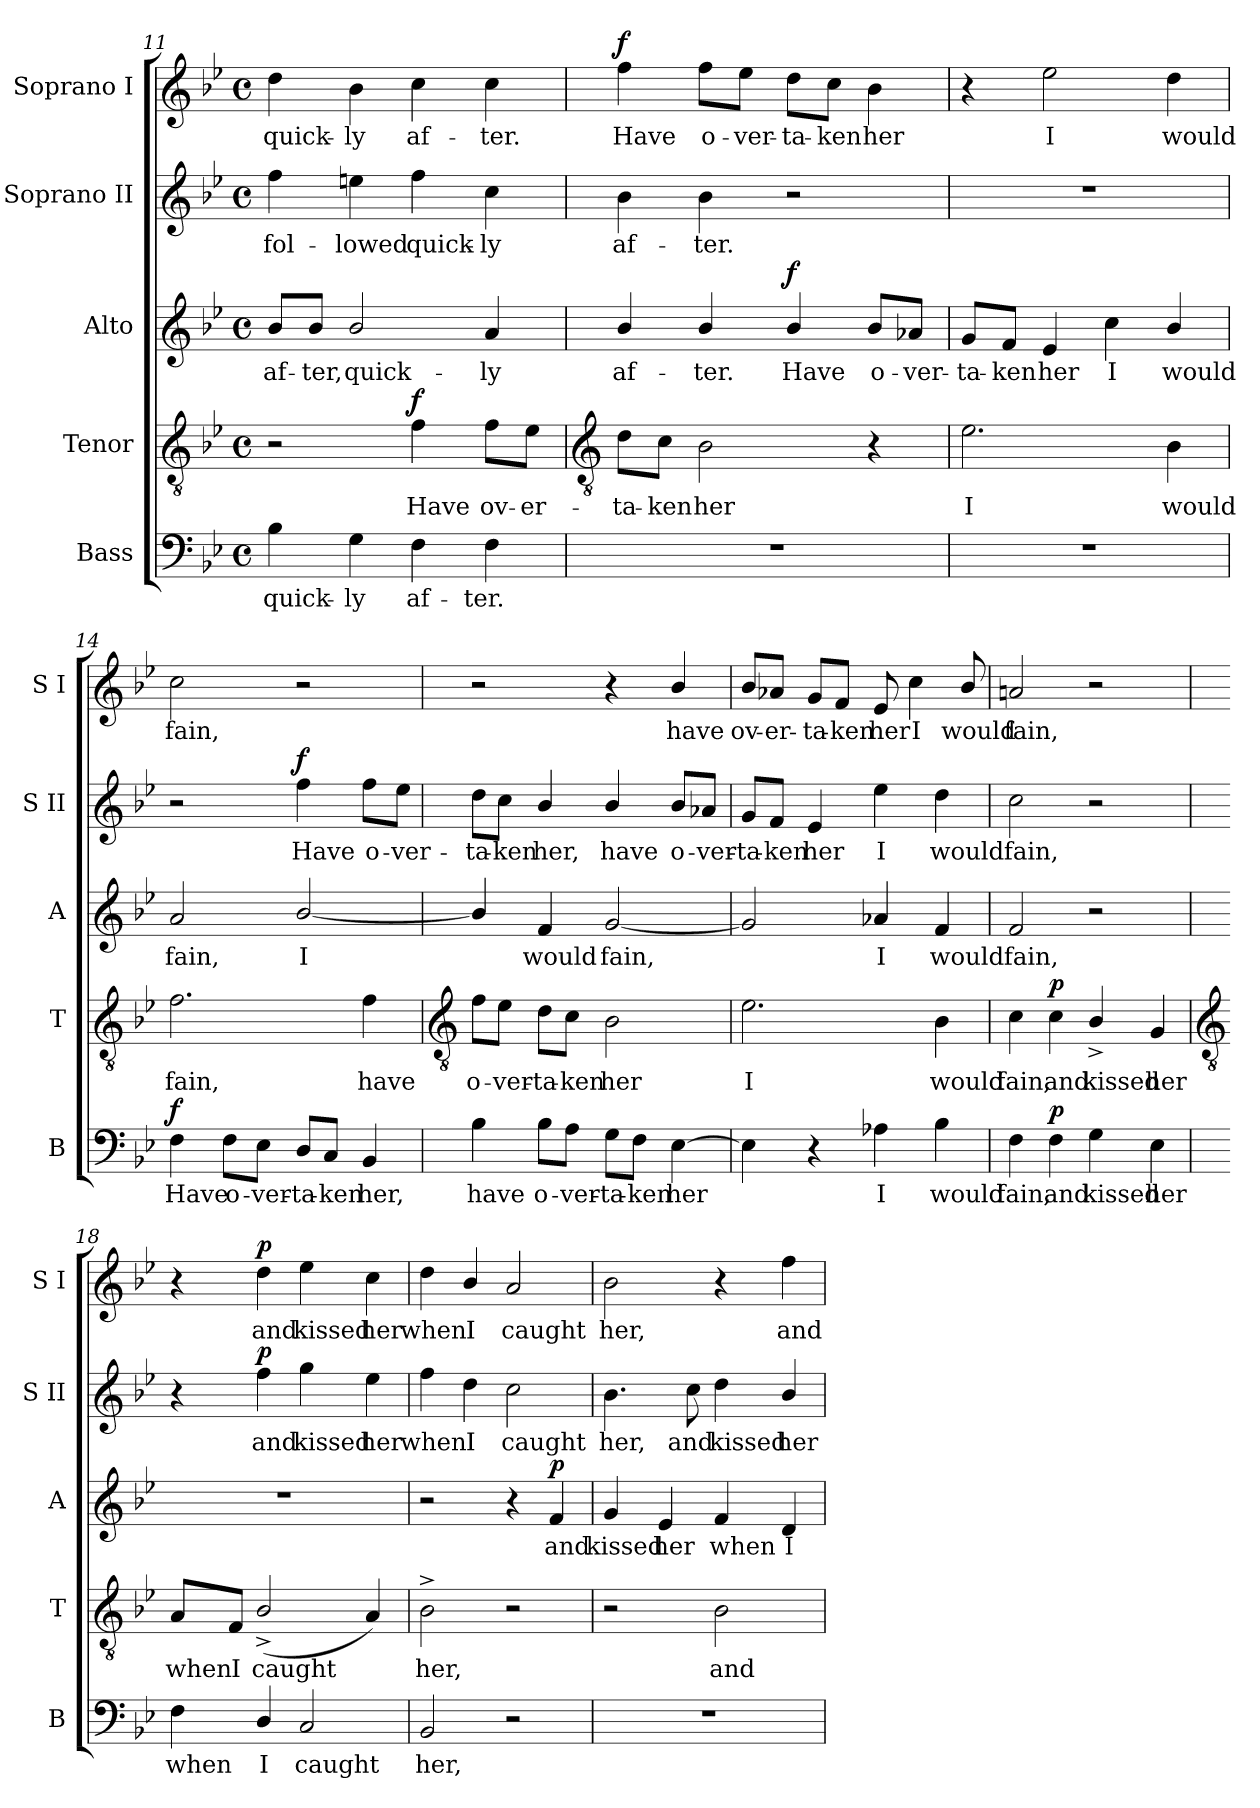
**kern	**text	**dynam	**kern	**text	**dynam	**kern	**text	**dynam	**kern	**text	**dynam	**kern	**text	**dynam
*part5	*part5	*part5	*part4	*part4	*part4	*part3	*part3	*part3	*part2	*part2	*part2	*part1	*part1	*part1
*staff5	*staff5	*staff5	*staff4	*staff4	*staff4	*staff3	*staff3	*staff3	*staff2	*staff2	*staff2	*staff1	*staff1	*staff1
*I"Bass	*	*	*I"Tenor	*	*	*I"Alto	*	*	*I"Soprano II	*	*	*I"Soprano I	*	*
*I'B	*	*	*I'T	*	*	*I'A	*	*	*I'S II	*	*	*I'S I	*	*
*clefF4	*	*	*clefGv2	*	*	*clefG2	*	*	*clefG2	*	*	*clefG2	*	*
*k[b-e-]	*	*	*k[b-e-]	*	*	*k[b-e-]	*	*	*k[b-e-]	*	*	*k[b-e-]	*	*
*B-:	*	*	*B-:	*	*	*B-:	*	*	*B-:	*	*	*B-:	*	*
*M4/4	*	*	*M4/4	*	*	*M4/4	*	*	*M4/4	*	*	*M4/4	*	*
*met(c)	*	*	*met(c)	*	*	*met(c)	*	*	*met(c)	*	*	*met(c)	*	*
=11	=11	=11	=11	=11	=11	=11	=11	=11	=11	=11	=11	=11	=11	=11
!	!LO:LY:b	!	!	!	!	!	!LO:LY:b	!	!	!LO:LY:b	!	!	!LO:LY:b	!
4B-	quick-	.	2r	.	.	8b-/L	af-	.	4ff	fol-	.	4dd	quick-	.
!	!	!	!	!	!	!	!LO:LY:b	!	!	!	!	!	!	!
.	.	.	.	.	.	8b-/J	-ter,	.	.	.	.	.	.	.
!	!LO:LY:b	!	!	!	!	!	!LO:LY:b	!	!	!LO:LY:b	!	!	!LO:LY:b	!
4G	-ly	.	.	.	.	2b-/	quick-	.	4een	-lowed	.	4b-	-ly	.
!	!LO:LY:b	!	!	!LO:LY:b	!LO:DY:b	!	!	!	!	!LO:LY:b	!	!	!LO:LY:b	!
4F	af-	.	4f	Have	f	.	.	.	4ff	quick-	.	4cc	af-	.
!	!LO:LY:b	!	!	!LO:LY:b	!	!	!LO:LY:b	!	!	!LO:LY:b	!	!	!LO:LY:b	!
4F	-ter.	.	8f\L	ov-	.	4a	-ly	.	4cc	-ly	.	4cc	-ter.	.
!	!	!	!	!LO:LY:b	!	!	!	!	!	!	!	!	!	!
.	.	.	8e-\J	-er-	.	.	.	.	.	.	.	.	.	.
!!LO:LB:g=z
=12	=12	=12	=12	=12	=12	=12	=12	=12	=12	=12	=12	=12	=12	=12
*	*	*	*clefGv2	*	*	*	*	*	*	*	*	*	*	*
!	!	!	!	!LO:LY:b	!	!	!LO:LY:b	!	!	!LO:LY:b	!	!	!LO:LY:b	!LO:DY:b
1r	.	.	8d\L	-ta-	.	4b-/	af-	.	4b-	af-	.	4ff	Have	f
!	!	!	!	!LO:LY:b	!	!	!	!	!	!	!	!	!	!
.	.	.	8c\J	-ken	.	.	.	.	.	.	.	.	.	.
!	!	!	!	!LO:LY:b	!	!	!LO:LY:b	!	!	!LO:LY:b	!	!	!LO:LY:b	!
.	.	.	2B-	her	.	4b-/	-ter.	.	4b-	-ter.	.	8ff\L	o-	.
!	!	!	!	!	!	!	!	!	!	!	!	!	!LO:LY:b	!
.	.	.	.	.	.	.	.	.	.	.	.	8ee-\J	-ver-	.
!	!	!	!	!	!	!	!LO:LY:b	!LO:DY:b	!	!	!	!	!LO:LY:b	!
.	.	.	.	.	.	4b-/	Have	f	2r	.	.	8dd\L	-ta-	.
!	!	!	!	!	!	!	!	!	!	!	!	!	!LO:LY:b	!
.	.	.	.	.	.	.	.	.	.	.	.	8cc\J	-ken	.
!	!	!	!	!	!	!	!LO:LY:b	!	!	!	!	!	!LO:LY:b	!
.	.	.	4r	.	.	8b-/L	o-	.	.	.	.	4b-	her	.
!	!	!	!	!	!	!	!LO:LY:b	!	!	!	!	!	!	!
.	.	.	.	.	.	8a-X/J	-ver-	.	.	.	.	.	.	.
=13	=13	=13	=13	=13	=13	=13	=13	=13	=13	=13	=13	=13	=13	=13
!	!	!	!	!LO:LY:b	!	!	!LO:LY:b	!	!	!	!	!	!	!
1r	.	.	2.e-	I	.	8g/L	-ta-	.	1r	.	.	4r	.	.
!	!	!	!	!	!	!	!LO:LY:b	!	!	!	!	!	!	!
.	.	.	.	.	.	8f/J	-ken	.	.	.	.	.	.	.
!	!	!	!	!	!	!	!LO:LY:b	!	!	!	!	!	!LO:LY:b	!
.	.	.	.	.	.	4e-	her	.	.	.	.	2ee-	I	.
!	!	!	!	!	!	!	!LO:LY:b	!	!	!	!	!	!	!
.	.	.	.	.	.	4cc	I	.	.	.	.	.	.	.
!	!	!	!	!LO:LY:b	!	!	!LO:LY:b	!	!	!	!	!	!LO:LY:b	!
.	.	.	4B-	would	.	4b-/	would	.	.	.	.	4dd	would	.
=14	=14	=14	=14	=14	=14	=14	=14	=14	=14	=14	=14	=14	=14	=14
!	!LO:LY:b	!LO:DY:b	!	!LO:LY:b	!	!	!LO:LY:b	!	!	!	!	!	!LO:LY:b	!
4F	Have	f	2.f	fain,	.	2a	fain,	.	2r	.	.	2cc	fain,	.
!	!LO:LY:b	!	!	!	!	!	!	!	!	!	!	!	!	!
8F\L	o-	.	.	.	.	.	.	.	.	.	.	.	.	.
!	!LO:LY:b	!	!	!	!	!	!	!	!	!	!	!	!	!
8E-\J	-ver-	.	.	.	.	.	.	.	.	.	.	.	.	.
!	!LO:LY:b	!	!	!	!	!	!LO:LY:b	!	!	!LO:LY:b	!LO:DY:b	!	!	!
8D/L	-ta-	.	.	.	.	[2b-/	I	.	4ff	Have	f	2r	.	.
!	!LO:LY:b	!	!	!	!	!	!	!	!	!	!	!	!	!
8C/J	-ken	.	.	.	.	.	.	.	.	.	.	.	.	.
!	!LO:LY:b	!	!	!LO:LY:b	!	!	!	!	!	!LO:LY:b	!	!	!	!
4BB-	her,	.	4f	have	.	.	.	.	8ff\L	o-	.	.	.	.
!	!	!	!	!	!	!	!	!	!	!LO:LY:b	!	!	!	!
.	.	.	.	.	.	.	.	.	8ee-\J	-ver-	.	.	.	.
!!LO:LB:g=z
=15	=15	=15	=15	=15	=15	=15	=15	=15	=15	=15	=15	=15	=15	=15
*	*	*	*clefGv2	*	*	*	*	*	*	*	*	*	*	*
!	!LO:LY:b	!	!	!LO:LY:b	!	!	!	!	!	!LO:LY:b	!	!	!	!
4B-	have	.	8f\L	o-	.	4b-/]	.	.	8dd\L	-ta-	.	2r	.	.
!	!	!	!	!LO:LY:b	!	!	!	!	!	!LO:LY:b	!	!	!	!
.	.	.	8e-\J	-ver-	.	.	.	.	8cc\J	-ken	.	.	.	.
!	!LO:LY:b	!	!	!LO:LY:b	!	!	!LO:LY:b	!	!	!LO:LY:b	!	!	!	!
8B-\L	o-	.	8d\L	-ta-	.	4f	would	.	4b-/	her,	.	.	.	.
!	!LO:LY:b	!	!	!LO:LY:b	!	!	!	!	!	!	!	!	!	!
8A\J	-ver-	.	8c\J	-ken	.	.	.	.	.	.	.	.	.	.
!	!LO:LY:b	!	!	!LO:LY:b	!	!	!LO:LY:b	!	!	!LO:LY:b	!	!	!	!
8G\L	-ta-	.	2B-	her	.	[2g	fain,	.	4b-/	have	.	4r	.	.
!	!LO:LY:b	!	!	!	!	!	!	!	!	!	!	!	!	!
8F\J	-ken	.	.	.	.	.	.	.	.	.	.	.	.	.
!	!LO:LY:b	!	!	!	!	!	!	!	!	!LO:LY:b	!	!	!LO:LY:b	!
[4E-	her	.	.	.	.	.	.	.	8b-/L	o-	.	4b-/	have	.
!	!	!	!	!	!	!	!	!	!	!LO:LY:b	!	!	!	!
.	.	.	.	.	.	.	.	.	8a-X/J	-ver-	.	.	.	.
=16	=16	=16	=16	=16	=16	=16	=16	=16	=16	=16	=16	=16	=16	=16
!	!	!	!	!LO:LY:b	!	!	!	!	!	!LO:LY:b	!	!	!LO:LY:b	!
4E-]	.	.	2.e-	I	.	2g]	.	.	8g/L	-ta-	.	8b-/L	ov-	.
!	!	!	!	!	!	!	!	!	!	!LO:LY:b	!	!	!LO:LY:b	!
.	.	.	.	.	.	.	.	.	8f/J	-ken	.	8a-X/J	-er-	.
!	!	!	!	!	!	!	!	!	!	!LO:LY:b	!	!	!LO:LY:b	!
4r	.	.	.	.	.	.	.	.	4e-	her	.	8g/L	-ta-	.
!	!	!	!	!	!	!	!	!	!	!	!	!	!LO:LY:b	!
.	.	.	.	.	.	.	.	.	.	.	.	8f/J	-ken	.
!	!LO:LY:b	!	!	!	!	!	!LO:LY:b	!	!	!LO:LY:b	!	!	!LO:LY:b	!
4A-X	I	.	.	.	.	4a-X	I	.	4ee-	I	.	8e-	her	.
!	!	!	!	!	!	!	!	!	!	!	!	!	!LO:LY:b	!
.	.	.	.	.	.	.	.	.	.	.	.	4cc	I	.
!	!LO:LY:b	!	!	!LO:LY:b	!	!	!LO:LY:b	!	!	!LO:LY:b	!	!	!	!
4B-	would	.	4B-	would	.	4f	would	.	4dd	would	.	.	.	.
!	!	!	!	!	!	!	!	!	!	!	!	!	!LO:LY:b	!
.	.	.	.	.	.	.	.	.	.	.	.	8b-/	would	.
=17	=17	=17	=17	=17	=17	=17	=17	=17	=17	=17	=17	=17	=17	=17
!	!LO:LY:b	!	!	!LO:LY:b	!	!	!LO:LY:b	!	!	!LO:LY:b	!	!	!LO:LY:b	!
4F	fain,	.	4c	fain,	.	2f	fain,	.	2cc	fain,	.	2an	fain,	.
!	!LO:LY:b	!LO:DY:b	!	!LO:LY:b	!LO:DY:b	!	!	!	!	!	!	!	!	!
4F	and	p	4c	and	p	.	.	.	.	.	.	.	.	.
!	!LO:LY:b	!	!	!LO:LY:b	!	!	!	!	!	!	!	!	!	!
4G	kissed	.	4B-^/	kissed	.	2r	.	.	2r	.	.	2r	.	.
!	!LO:LY:b	!	!	!LO:LY:b	!	!	!	!	!	!	!	!	!	!
4E-	her	.	4G	her	.	.	.	.	.	.	.	.	.	.
!!LO:LB:g=z
=18	=18	=18	=18	=18	=18	=18	=18	=18	=18	=18	=18	=18	=18	=18
*	*	*	*clefGv2	*	*	*	*	*	*	*	*	*	*	*
!	!LO:LY:b	!	!	!LO:LY:b	!	!	!	!	!	!	!	!	!	!
4F	when	.	8A/L	when	.	1r	.	.	4r	.	.	4r	.	.
!	!	!	!	!LO:LY:b	!	!	!	!	!	!	!	!	!	!
.	.	.	8F/J	I	.	.	.	.	.	.	.	.	.	.
!	!LO:LY:b	!	!	!LO:LY:b	!	!	!	!	!	!LO:LY:b	!LO:DY:b	!	!LO:LY:b	!LO:DY:b
4D/	I	.	(<2B-^/	caught	.	.	.	.	4ff	and	p	4dd	and	p
!	!LO:LY:b	!	!	!	!	!	!	!	!	!LO:LY:b	!	!	!LO:LY:b	!
2C	caught	.	.	.	.	.	.	.	4gg	kissed	.	4ee-	kissed	.
!	!	!	!	!	!	!	!	!	!	!LO:LY:b	!	!	!LO:LY:b	!
.	.	.	4A)	.	.	.	.	.	4ee-	her	.	4cc	her	.
=19	=19	=19	=19	=19	=19	=19	=19	=19	=19	=19	=19	=19	=19	=19
!	!LO:LY:b	!	!	!LO:LY:b	!	!	!	!	!	!LO:LY:b	!	!	!LO:LY:b	!
2BB-	her,	.	2B-^	her,	.	2r	.	.	4ff	when	.	4dd	when	.
!	!	!	!	!	!	!	!	!	!	!LO:LY:b	!	!	!LO:LY:b	!
.	.	.	.	.	.	.	.	.	4dd	I	.	4b-/	I	.
!	!	!	!	!	!	!	!	!	!	!LO:LY:b	!	!	!LO:LY:b	!
2r	.	.	2r	.	.	4r	.	.	2cc	caught	.	2a	caught	.
!	!	!	!	!	!	!	!LO:LY:b	!LO:DY:b	!	!	!	!	!	!
.	.	.	.	.	.	4f	and	p	.	.	.	.	.	.
=20	=20	=20	=20	=20	=20	=20	=20	=20	=20	=20	=20	=20	=20	=20
!	!	!	!	!	!	!	!LO:LY:b	!	!	!LO:LY:b	!	!	!LO:LY:b	!
1r	.	.	2r	.	.	4g	kissed	.	4.b-	her,	.	2b-	her,	.
!	!	!	!	!	!	!	!LO:LY:b	!	!	!	!	!	!	!
.	.	.	.	.	.	4e-	her	.	.	.	.	.	.	.
!	!	!	!	!	!	!	!	!	!	!LO:LY:b	!	!	!	!
.	.	.	.	.	.	.	.	.	8cc	and	.	.	.	.
!	!	!	!	!LO:LY:b	!	!	!LO:LY:b	!	!	!LO:LY:b	!	!	!	!
.	.	.	2B-	and	.	4f	when	.	4dd	kissed	.	4r	.	.
!	!	!	!	!	!	!	!LO:LY:b	!	!	!LO:LY:b	!	!	!LO:LY:b	!
.	.	.	.	.	.	4d	I	.	4b-/	her	.	4ff	and	.
=	=	=	=	=	=	=	=	=	=	=	=	=	=	=
*-	*-	*-	*-	*-	*-	*-	*-	*-	*-	*-	*-	*-	*-	*-
